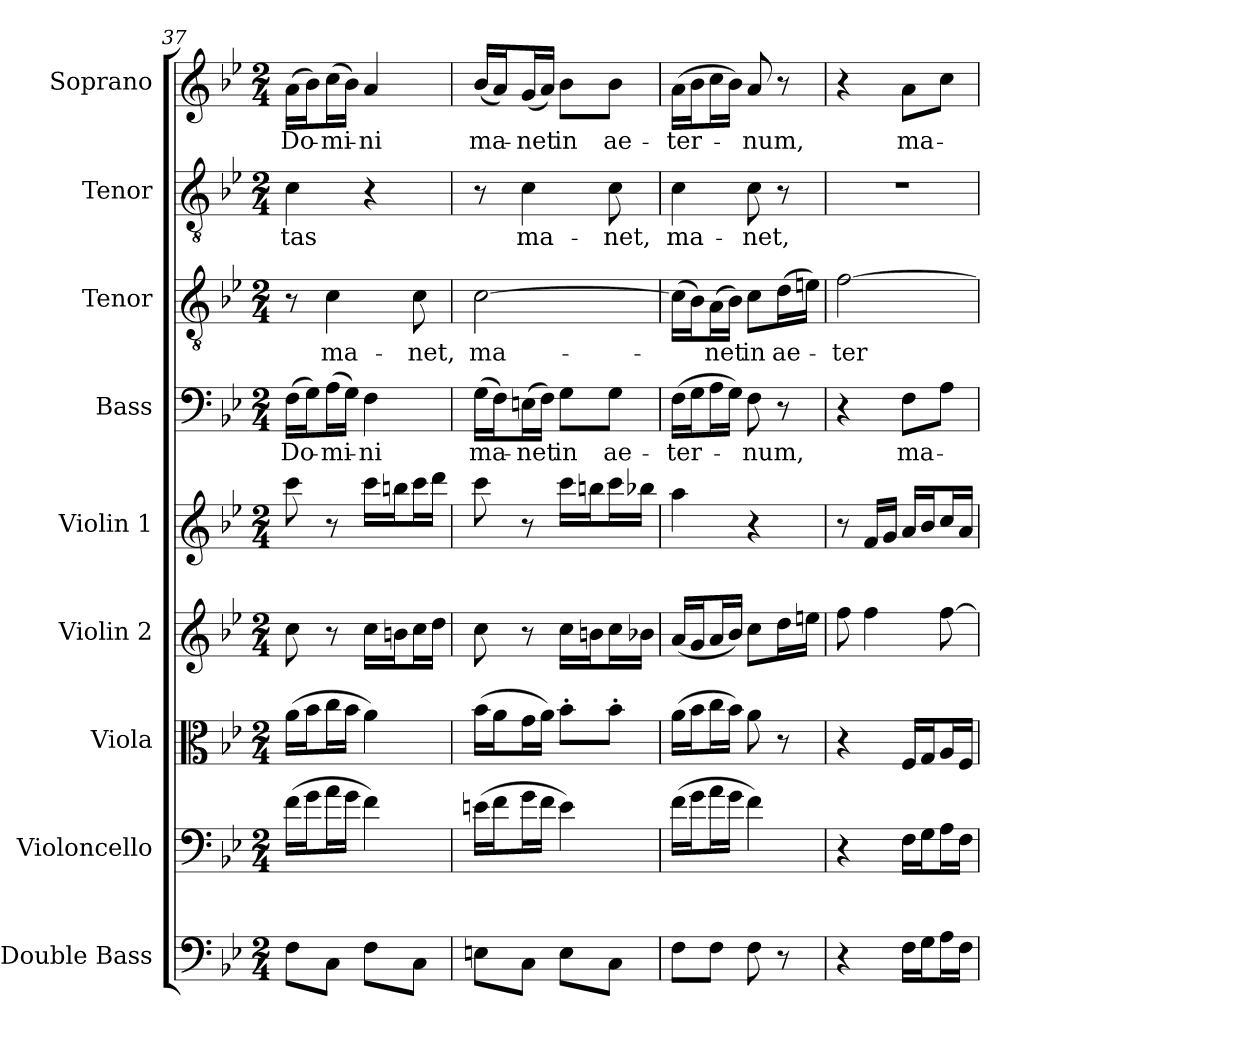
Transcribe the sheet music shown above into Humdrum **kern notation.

**kern	**kern	**kern	**kern	**kern	**kern	**text	**kern	**text	**kern	**text	**kern	**text
*part9	*part8	*part7	*part6	*part5	*part4	*part4	*part3	*part3	*part2	*part2	*part1	*part1
*staff9	*staff8	*staff7	*staff6	*staff5	*staff4	*staff4	*staff3	*staff3	*staff2	*staff2	*staff1	*staff1
*I"Double Bass	*I"Violoncello	*I"Viola	*I"Violin 2	*I"Violin 1	*I"Bass	*	*I"Tenor	*	*I"Tenor	*	*I"Soprano	*
*I'Db.	*I'Vc.	*I'Vla.	*I'Vln. 2	*I'Vln.	*I'B.	*	*I'T.	*	*I'T.	*	*I'S.	*
*clefF4	*clefF4	*clefC3	*clefG2	*clefG2	*clefF4	*	*clefGv2	*	*clefGv2	*	*clefG2	*
*ITrd7c12	*	*	*	*	*	*	*ITrd7c12	*	*ITrd7c12	*	*	*
*k[b-e-]	*k[b-e-]	*k[b-e-]	*k[b-e-]	*k[b-e-]	*k[b-e-]	*	*k[b-e-]	*	*k[b-e-]	*	*k[b-e-]	*
*B-:	*B-:	*B-:	*B-:	*B-:	*B-:	*	*B-:	*	*B-:	*	*B-:	*
*M2/4	*M2/4	*M2/4	*M2/4	*M2/4	*M2/4	*	*M2/4	*	*M2/4	*	*M2/4	*
=37	=37	=37	=37	=37	=37	=37	=37	=37	=37	=37	=37	=37
!	!	!	!	!	!	!LO:LY:b:color=#000000	!	!	!	!	!	!
!	!	!	!	!	!	!	!	!	!	!LO:LY:b:color=#000000	!	!
!	!	!	!	!	!	!	!	!	!	!	!	!LO:LY:b:color=#000000
8FFi\L	(16fi\LL	(16ai\LL	8cci\	8ccci\	(16Fi\LL	Do-	8r	.	4Ci\	-tas	(16ai\LL	Do-
.	16gi\J	16b-i\J	.	.	16Gi\J)	.	.	.	.	.	16b-i\J)	.
!	!	!	!	!	!	!LO:LY:b:color=#000000	!	!	!	!	!	!
!	!	!	!	!	!	!	!	!LO:LY:b:color=#000000	!	!	!	!
!	!	!	!	!	!	!	!	!	!	!	!	!LO:LY:b:color=#000000
8CCi\J	16ai\L	16cci\L	8r	8r	(16Ai\L	-mi-	4Ci\	ma-	.	.	(16cci\L	-mi-
.	16gi\JJ	16b-i\JJ	.	.	16Gi\JJ)	.	.	.	.	.	16b-i\JJ)	.
!	!	!	!	!	!	!LO:LY:b:color=#000000	!	!	!	!	!	!
!	!	!	!	!	!	!	!	!	!	!	!	!LO:LY:b:color=#000000
8FFi\L	4fi\)	4ai\)	16cci\LL	16ccci\LL	4Fi\	-ni	.	.	4r	.	4ai/	-ni
.	.	.	16bni\J	16bbni\J	.	.	.	.	.	.	.	.
!	!	!	!	!	!	!	!	!LO:LY:b:color=#000000	!	!	!	!
8CCi\J	.	.	16cci\L	16ccci\L	.	.	8Ci\	-net,	.	.	.	.
.	.	.	16ddi\JJ	16dddi\JJ	.	.	.	.	.	.	.	.
=38	=38	=38	=38	=38	=38	=38	=38	=38	=38	=38	=38	=38
!	!	!	!	!	!	!LO:LY:b:color=#000000	!	!	!	!	!	!
!	!	!	!	!	!	!	!	!LO:LY:b:color=#000000	!	!	!	!
!	!	!	!	!	!	!	!	!	!	!	!	!LO:LY:b:color=#000000
8EEni\L	(16eni\LL	(16b-i\LL	8cci\	8ccci\	(16Gi\LL	ma-	[>2Ci\	ma-	8r	.	(16b-i/LL	ma-
.	16fi\J	16ai\J	.	.	16Fi\J)	.	.	.	.	.	16ai/J)	.
!	!	!	!	!	!	!LO:LY:b:color=#000000	!	!	!	!	!	!
!	!	!	!	!	!	!	!	!	!	!LO:LY:b:color=#000000	!	!
!	!	!	!	!	!	!	!	!	!	!	!	!LO:LY:b:color=#000000
8CCi\J	16gi\L	16gi\L	8r	8r	(16Eni\L	-net	.	.	4Ci\	ma-	(16gi/L	-net
.	16fi\JJ	16ai\JJ)	.	.	16Fi\JJ)	.	.	.	.	.	16ai/JJ)	.
!	!	!	!	!	!	!LO:LY:b:color=#000000	!	!	!	!	!	!
!	!	!	!	!	!	!	!	!	!	!	!	!LO:LY:b:color=#000000
8EEi\L	4ei\)	8b-'i\L	16cci\LL	16ccci\LL	8Gi\L	in	.	.	.	.	8b-i\L	in
.	.	.	16bni\J	16bbni\J	.	.	.	.	.	.	.	.
!	!	!	!	!	!	!LO:LY:b:color=#000000	!	!	!	!	!	!
!	!	!	!	!	!	!	!	!	!	!LO:LY:b:color=#000000	!	!
!	!	!	!	!	!	!	!	!	!	!	!	!LO:LY:b:color=#000000
8CCi\J	.	8b-'i\J	16cci\L	16ccci\L	8Gi\J	ae-	.	.	8Ci\	-net,	8b-i\J	ae-
.	.	.	16b-Xi\JJ	16bb-Xi\JJ	.	.	.	.	.	.	.	.
=39	=39	=39	=39	=39	=39	=39	=39	=39	=39	=39	=39	=39
!	!	!	!	!	!	!LO:LY:b:color=#000000	!	!	!	!	!	!
!	!	!	!	!	!	!	!	!	!	!LO:LY:b:color=#000000	!	!
!	!	!	!	!	!	!	!	!	!	!	!	!LO:LY:b:color=#000000
8FFi\L	(16fi\LL	(16ai\LL	(16ai/LL	4aai\	(16Fi\LL	-ter-	(16Ci\LL]	.	4Ci\	ma-	(16ai\LL	-ter-
.	16gi\J	16b-i\J	16gi/J	.	16Gi\J	.	16BB-i\J)	.	.	.	16b-i\J	.
!	!	!	!	!	!	!	!	!LO:LY:b:color=#000000	!	!	!	!
8FFi\J	16ai\L	16cci\L	16ai/L	.	16Ai\L	.	(16AAi\L	-net	.	.	16cci\L	.
.	16gi\JJ	16b-i\JJ)	16b-i/JJ)	.	16Gi\JJ)	.	16BB-i\JJ)	.	.	.	16b-i\JJ)	.
!	!	!	!	!	!	!LO:LY:b:color=#000000	!	!	!	!	!	!
!	!	!	!	!	!	!	!	!LO:LY:b:color=#000000	!	!	!	!
!	!	!	!	!	!	!	!	!	!	!LO:LY:b:color=#000000	!	!
!	!	!	!	!	!	!	!	!	!	!	!	!LO:LY:b:color=#000000
8FFi\	4fi\)	8ai\	8cci\L	4r	8Fi\	-num,	8Ci\L	in	8Ci\	-net,	8ai/	-num,
!	!	!	!	!	!	!	!	!LO:LY:b:color=#000000	!	!	!	!
8r	.	8r	16ddi\L	.	8r	.	(16Di\L	ae-	8r	.	8r	.
.	.	.	16eeni\JJ	.	.	.	16Eni\JJ)	.	.	.	.	.
=40	=40	=40	=40	=40	=40	=40	=40	=40	=40	=40	=40	=40
!	!	!	!	!	!	!	!	!LO:LY:b:color=#000000	!LO:N:vis=1	!	!	!
4r	4r	4r	8ffi\	8r	4r	.	[>2Fi\	-ter-	2r	.	4r	.
.	.	.	4ffi\	16fi/LL	.	.	.	.	.	.	.	.
.	.	.	.	16gi/JJ	.	.	.	.	.	.	.	.
!	!	!	!	!	!	!LO:LY:b:color=#000000	!	!	!	!	!	!
!	!	!	!	!	!	!	!	!	!	!	!	!LO:LY:b:color=#000000
16FFi\LL	16Fi\LL	16Fi/LL	.	16ai/LL	8Fi\L	ma-	.	.	.	.	8ai\L	ma-
16GGi\J	16Gi\J	16Gi/J	.	16b-i/J	.	.	.	.	.	.	.	.
16AAi\L	16Ai\L	16Ai/L	[>8ffi\	16cci/L	8Ai\J	.	.	.	.	.	8cci\J	.
16FFi\JJ	16Fi\JJ	16Fi/JJ	.	16ai/JJ	.	.	.	.	.	.	.	.
=	=	=	=	=	=	=	=	=	=	=	=	=
*-	*-	*-	*-	*-	*-	*-	*-	*-	*-	*-	*-	*-
